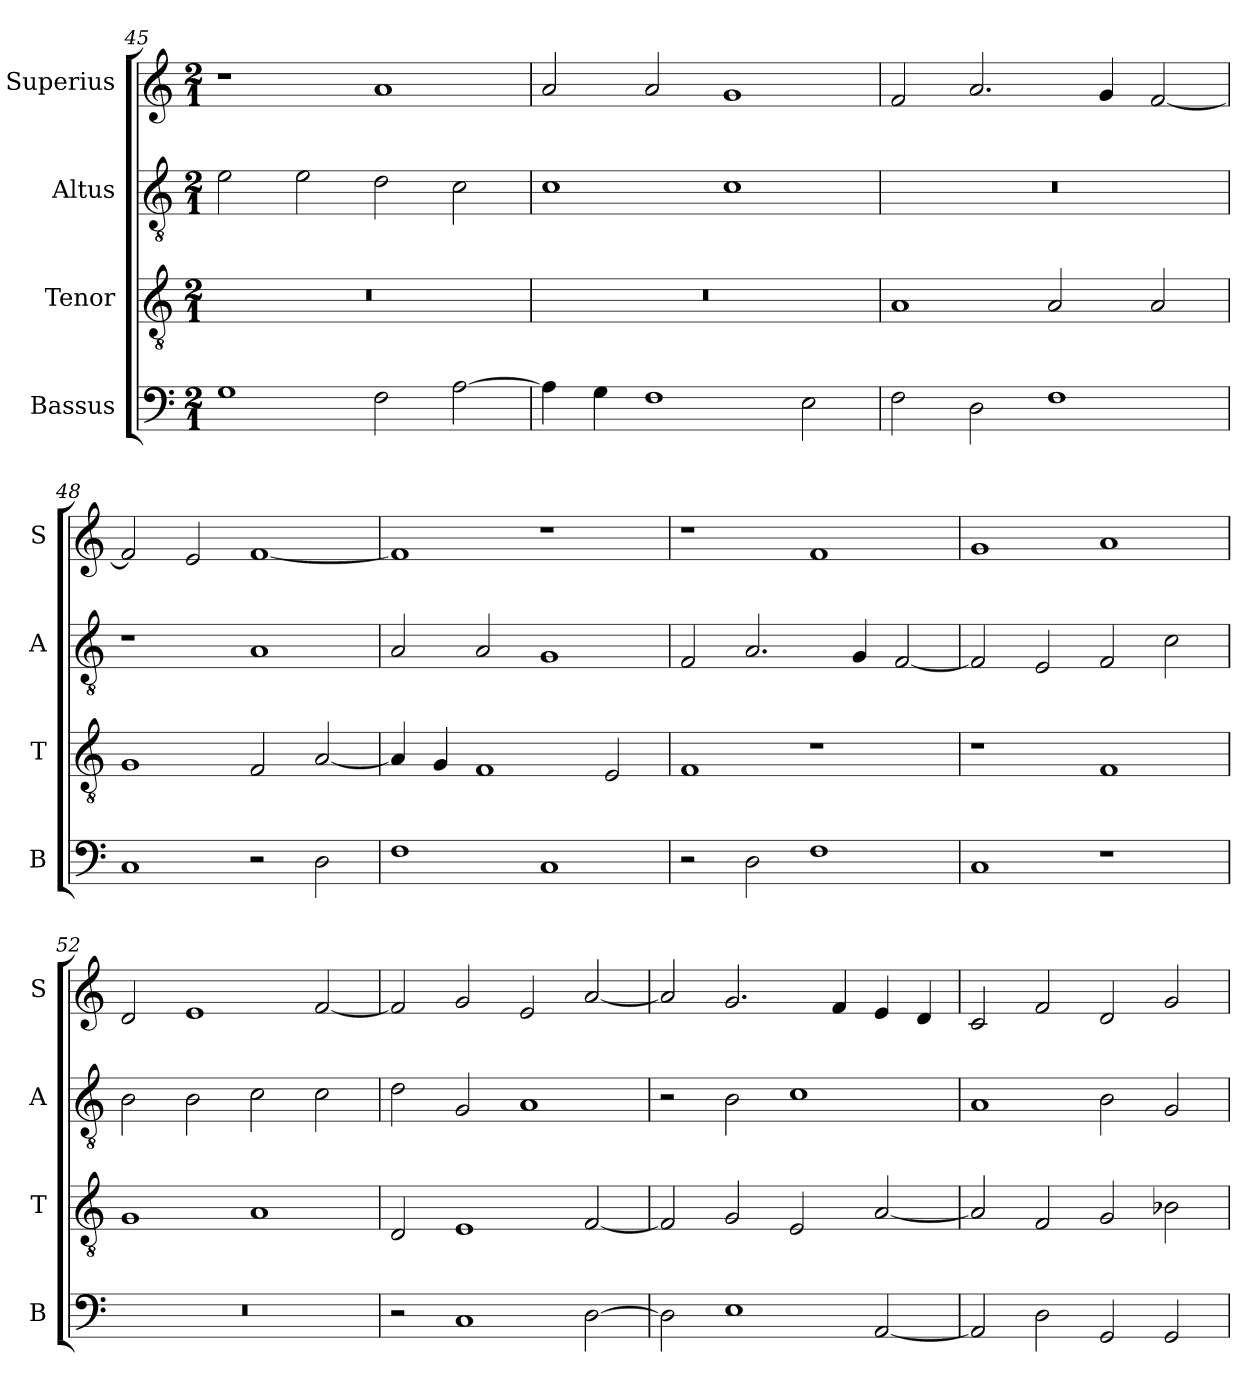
**kern	**kern	**kern	**kern
*part4	*part3	*part2	*part1
*staff4	*staff3	*staff2	*staff1
*I"Bassus	*I"Tenor	*I"Altus	*I"Superius
*I'B	*I'T	*I'A	*I'S
*clefF4	*clefGv2	*clefGv2	*clefG2
*k[]	*k[]	*k[]	*k[]
*C:	*C:	*C:	*C:
*M2/1	*M2/1	*M2/1	*M2/1
=45	=45	=45	=45
1G	0r	2e	1r
.	.	2e	.
2F	.	2d	1a
[2A	.	2c	.
=46	=46	=46	=46
4A]	0r	1c	2a
4G	.	.	.
1F	.	.	2a
.	.	1c	1g
2E	.	.	.
=47	=47	=47	=47
2F	1A	0r	2f
2D	.	.	2.a
1F	2A	.	.
.	.	.	4g
.	2A	.	[2f
=48	=48	=48	=48
1C	1G	1r	2f]
.	.	.	2e
2r	2F	1A	[1f
2D	[2A	.	.
=49	=49	=49	=49
1F	4A]	2A	1f]
.	4G	.	.
.	1F	2A	.
1C	.	1G	1r
.	2E	.	.
=50	=50	=50	=50
2r	1F	2F	1r
2D	.	2.A	.
1F	1r	.	1f
.	.	4G	.
.	.	[2F	.
=51	=51	=51	=51
1C	1r	2F]	1g
.	.	2E	.
1r	1F	2F	1a
.	.	2c	.
=52	=52	=52	=52
0r	1G	2B	2d
.	.	2B	1e
.	1A	2c	.
.	.	2c	[2f
=53	=53	=53	=53
2r	2D	2d	2f]
1C	1E	2G	2g
.	.	1A	2e
[2D	[2F	.	[2a
=54	=54	=54	=54
2D]	2F]	2r	2a]
1E	2G	2B	2.g
.	2E	1c	.
.	.	.	4f
[2AA	[2A	.	4e
.	.	.	4d
=55	=55	=55	=55
2AA]	2A]	1A	2c
2D	2F	.	2f
2GG	2G	2B	2d
2GG	2B-X	2G	2g
=	=	=	=
*-	*-	*-	*-
